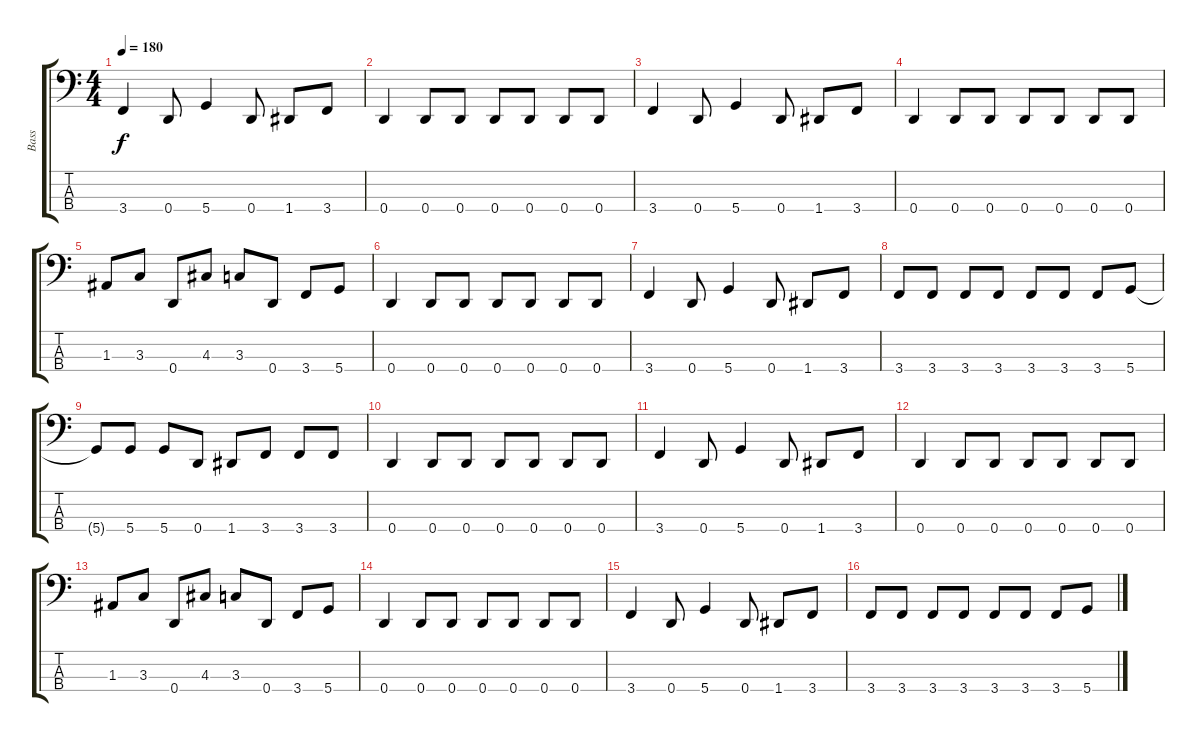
\track ("Bass" "Bass") {instrument electricbasspick}
\staff {score tabs}
\tuning (G2 D2 A1 D1) {hide}
\ts (4 4)
\tempo 180
\clef f4
\ks c
3.4.4{dy f} 0.4.8 5.4.4 0.4.8 1.4.8 3.4.8 |
0.4.4 0.4.8 0.4.8 0.4.8 0.4.8 0.4.8 0.4.8 |
3.4.4 0.4.8 5.4.4 0.4.8 1.4.8 3.4.8 |
0.4.4 0.4.8 0.4.8 0.4.8 0.4.8 0.4.8 0.4.8 |
1.3.8 3.3.8 0.4.8 4.3.8 3.3.8 0.4.8 3.4.8 5.4.8 |
0.4.4 0.4.8 0.4.8 0.4.8 0.4.8 0.4.8 0.4.8 |
3.4.4 0.4.8 5.4.4 0.4.8 1.4.8 3.4.8 |
3.4.8 3.4.8 3.4.8 3.4.8 3.4.8 3.4.8 3.4.8 5.4.8 |
5.4{t}.8 5.4.8 5.4.8 0.4.8 1.4.8 3.4.8 3.4.8 3.4.8 |
0.4.4 0.4.8 0.4.8 0.4.8 0.4.8 0.4.8 0.4.8 |
3.4.4 0.4.8 5.4.4 0.4.8 1.4.8 3.4.8 |
0.4.4 0.4.8 0.4.8 0.4.8 0.4.8 0.4.8 0.4.8 |
1.3.8 3.3.8 0.4.8 4.3.8 3.3.8 0.4.8 3.4.8 5.4.8 |
0.4.4 0.4.8 0.4.8 0.4.8 0.4.8 0.4.8 0.4.8 |
3.4.4 0.4.8 5.4.4 0.4.8 1.4.8 3.4.8 |
3.4.8 3.4.8 3.4.8 3.4.8 3.4.8 3.4.8 3.4.8 5.4.8
